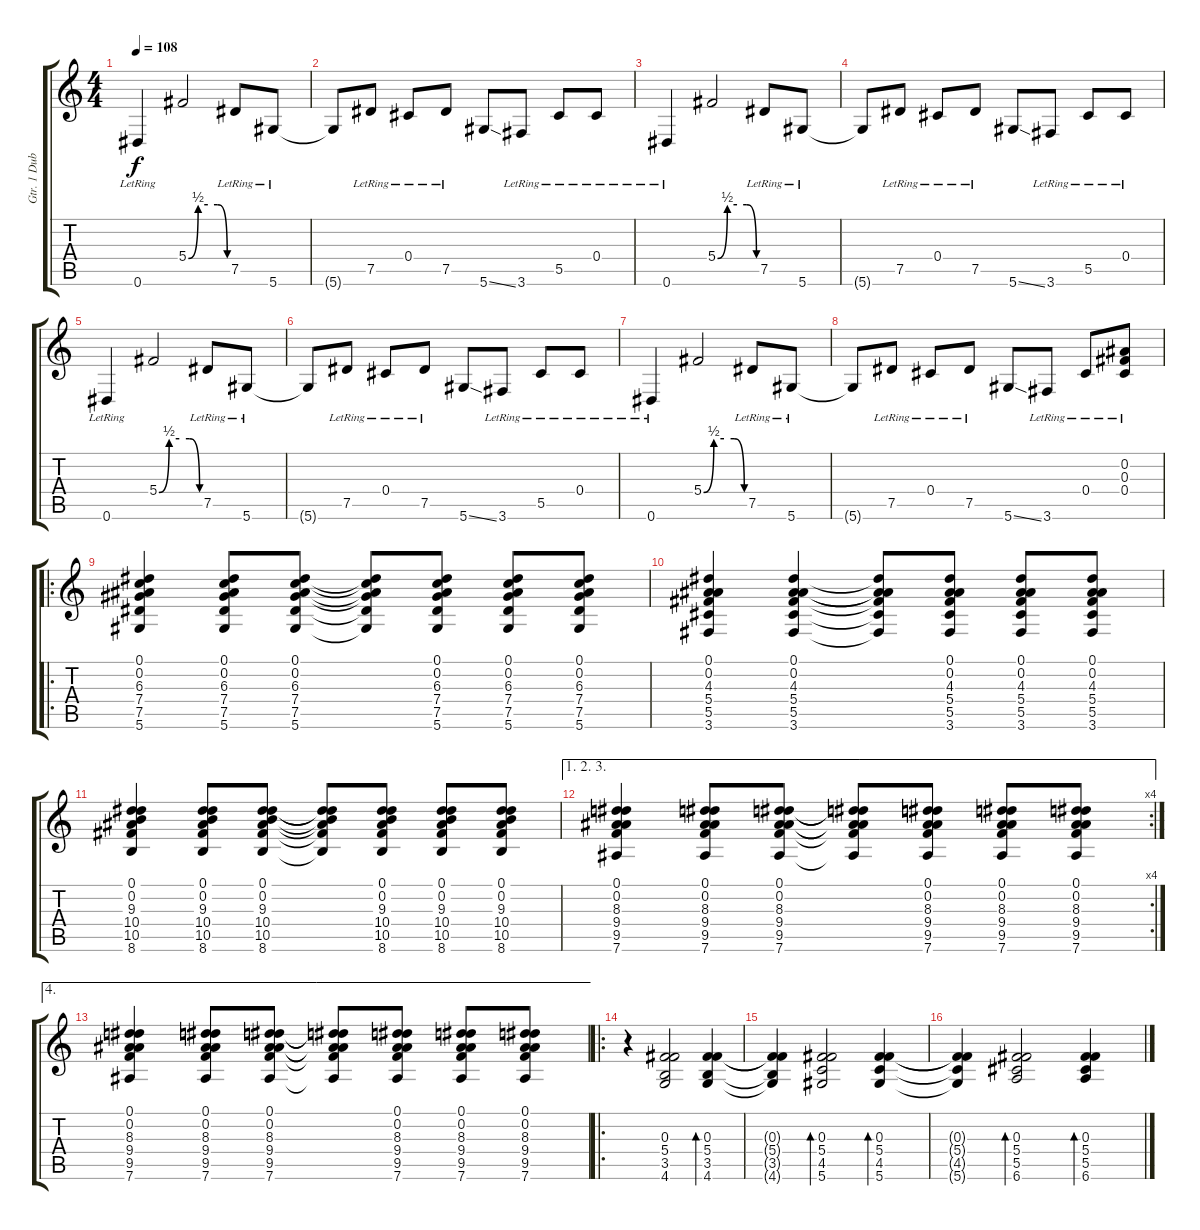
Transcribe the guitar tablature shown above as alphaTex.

\track ("Gtr. 1 Dub" "Gtr. 1 Dub") {instrument acousticguitarnylon}
\staff {score tabs}
\tuning (Eb4 Bb3 Gb3 Db3 Ab2 Eb2) {hide}
\ts (4 4)
\tempo 108
\clef g2
\ks c
0.6{lr}.4{dy f} 5.4{be (custom 0 0 15 2 30 2 45 2 60 0)}.2 7.5{lr}.8 5.6{lr}.8 |
5.6{t}.8 7.5{lr}.8 0.4{lr}.8 7.5{lr}.8 5.6{ss}.8 3.6{lr}.8 5.5{lr}.8 0.4{lr}.8 |
0.6{lr}.4 5.4{be (custom 0 0 15 2 30 2 45 2 60 0)}.2 7.5{lr}.8 5.6{lr}.8 |
5.6{t}.8 7.5{lr}.8 0.4{lr}.8 7.5{lr}.8 5.6{ss}.8 3.6{lr}.8 5.5{lr}.8 0.4{lr}.8 |
0.6{lr}.4 5.4{be (custom 0 0 15 2 30 2 45 2 60 0)}.2 7.5{lr}.8 5.6{lr}.8 |
5.6{t}.8 7.5{lr}.8 0.4{lr}.8 7.5{lr}.8 5.6{ss}.8 3.6{lr}.8 5.5{lr}.8 0.4{lr}.8 |
0.6{lr}.4 5.4{be (custom 0 0 15 2 30 2 45 2 60 0)}.2 7.5{lr}.8 5.6{lr}.8 |
5.6{t}.8 7.5{lr}.8 0.4{lr}.8 7.5{lr}.8 5.6{ss}.8 3.6{lr}.8 0.4{lr}.8 (0.2{lr} 0.3{lr} 0.4{lr}).8 |
\ro
(0.1 0.2 6.3 7.4 7.5 5.6).4 (0.1 0.2 6.3 7.4 7.5 5.6).8 (0.1 0.2 6.3 7.4 7.5 5.6).8 (0.1{t} 0.2{t} 6.3{t} 7.4{t} 7.5{t} 5.6{t}).8 (0.1 0.2 6.3 7.4 7.5 5.6).8 (0.1 0.2 6.3 7.4 7.5 5.6).8 (0.1 0.2 6.3 7.4 7.5 5.6).8 |
(0.1 0.2 4.3 5.4 5.5 3.6).4 (0.1 0.2 4.3 5.4 5.5 3.6).4 (0.1{t} 0.2{t} 4.3{t} 5.4{t} 5.5{t} 3.6{t}).8 (0.1 0.2 4.3 5.4 5.5 3.6).8 (0.1 0.2 4.3 5.4 5.5 3.6).8 (0.1 0.2 4.3 5.4 5.5 3.6).8 |
(0.1 0.2 9.3 10.4 10.5 8.6).4 (0.1 0.2 9.3 10.4 10.5 8.6).8 (0.1 0.2 9.3 10.4 10.5 8.6).8 (0.1{t} 0.2{t} 9.3{t} 10.4{t} 10.5{t} 8.6{t}).8 (0.1 0.2 9.3 10.4 10.5 8.6).8 (0.1 0.2 9.3 10.4 10.5 8.6).8 (0.1 0.2 9.3 10.4 10.5 8.6).8 |
\ae (1 2 3)
\rc 4
(0.1 0.2 8.3 9.4 9.5 7.6).4 (0.1 0.2 8.3 9.4 9.5 7.6).8 (0.1 0.2 8.3 9.4 9.5 7.6).8 (0.1{t} 0.2{t} 8.3{t} 9.4{t} 9.5{t} 7.6{t}).8 (0.1 0.2 8.3 9.4 9.5 7.6).8 (0.1 0.2 8.3 9.4 9.5 7.6).8 (0.1 0.2 8.3 9.4 9.5 7.6).8 |
\ae 4
(0.1 0.2 8.3 9.4 9.5 7.6).4 (0.1 0.2 8.3 9.4 9.5 7.6).8 (0.1 0.2 8.3 9.4 9.5 7.6).8 (0.1{t} 0.2{t} 8.3{t} 9.4{t} 9.5{t} 7.6{t}).8 (0.1 0.2 8.3 9.4 9.5 7.6).8 (0.1 0.2 8.3 9.4 9.5 7.6).8 (0.1 0.2 8.3 9.4 9.5 7.6).8 |
\ro
r.4 (0.3 5.4 3.5 4.6).2 (0.3 5.4 3.5 4.6).4{bd 120} |
(0.3{t} 5.4{t} 3.5{t} 4.6{t}).4 (0.3 5.4 4.5 5.6).2{bd 120} (0.3 5.4 4.5 5.6).4{bd 120} |
(0.3{t} 5.4{t} 4.5{t} 5.6{t}).4 (0.3 5.4 5.5 6.6).2{bd 120} (0.3 5.4 5.5 6.6).4{bd 120}
